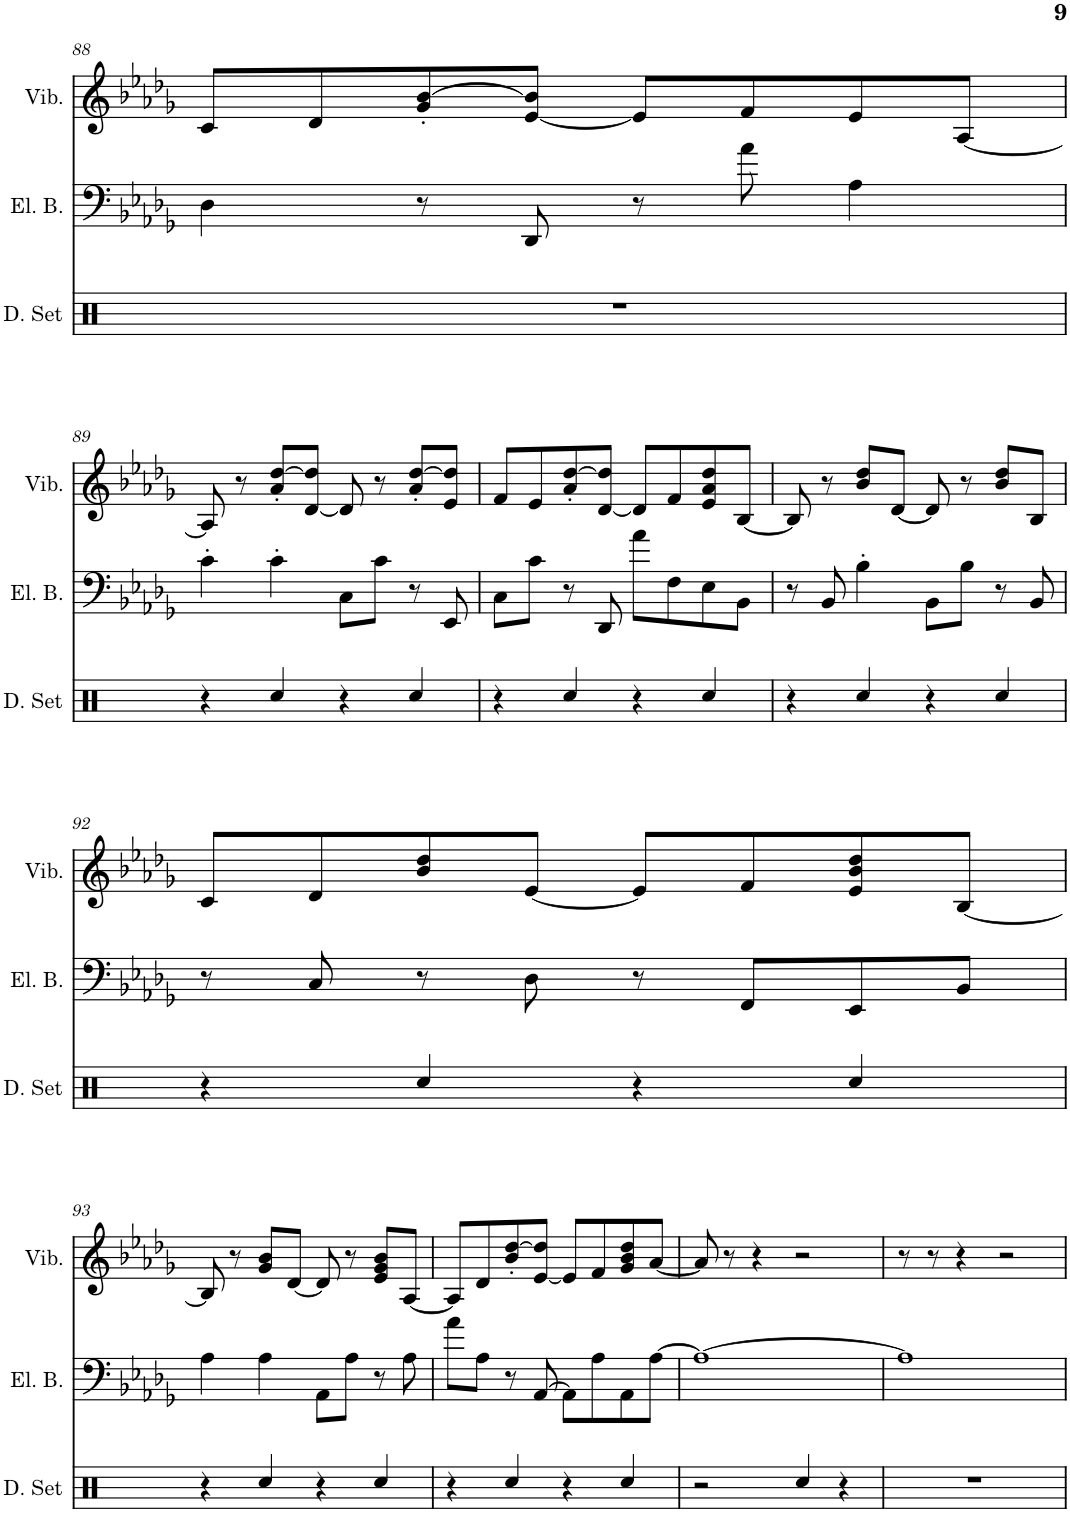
**kern	**kern	**kern
*part3	*part2	*part1
*staff3	*staff2	*staff1
*I"Drumset, Drum Set	*I"6-str. Electric Bass, Electric Bass	*I"Vibraphone
*I'D. Set	*I'El. B.	*I'Vib.
!!LO:PB:g=z
*clefX	*clefF4	*clefG2
*	*Trd7c12	*
*k[]	*k[b-e-a-d-g-]	*k[b-e-a-d-g-]
*M4/4	*M4/4	*M4/4
=88	=88	=88
1r	4D-\	8c/L
.	.	8d-/
.	8r	8g-/' [8b-/'
.	8DD-/	[8e-/ 8b-/]J
.	8r	8e-/L]
.	8a-\	8f/
.	4A-\	8e-/
.	.	[8A-/J
!!LO:LB:g=z
=89	=89	=89
4r	4c'\	8A-/]
.	.	8r
4Rcc/	4c'\	8a-/' [8dd-/'L
.	.	[8d-/ 8dd-/]J
4r	8C\L	8d-/]
.	8c\J	8r
4Rcc/	8r	8a-/' [8dd-/'L
.	8EE-/	8e-/ 8dd-/]J
=90	=90	=90
4r	8C\L	8f/L
.	8c\J	8e-/
4Rcc/	8r	8a-/' [8dd-/'
.	8DD-/	[8d-/ 8dd-/]J
4r	8a-\L	8d-/L]
.	8F\	8f/
4Rcc/	8E-\	8e-/ 8a-/ 8dd-/
.	8BB-\J	[8B-/J
=91	=91	=91
4r	8r	8B-/]
.	8BB-/	8r
4Rcc/	4B-'\	8b-/ 8dd-/L
.	.	[8d-/J
4r	8BB-\L	8d-/]
.	8B-\J	8r
4Rcc/	8r	8b-/ 8dd-/L
.	8BB-/	8B-/J
!!LO:LB:g=z
=92	=92	=92
4r	8r	8c/L
.	8C/	8d-/
4Rcc/	8r	8b-/ 8dd-/
.	8D-\	[8e-/J
4r	8r	8e-/L]
.	8FF/L	8f/
4Rcc/	8EE-/	8e-/ 8b-/ 8dd-/
.	8BB-/J	[8B-/J
!!LO:LB:g=z
=93	=93	=93
4r	4A-\	8B-/]
.	.	8r
4Rcc/	4A-\	8g-/ 8b-/L
.	.	[8d-/J
4r	8AA-\L	8d-/]
.	8A-\J	8r
4Rcc/	8r	8e-/ 8g-/ 8b-/L
.	8A-\	[8A-/J
=94	=94	=94
4r	8a-\L	8A-/L]
.	8A-\J	8d-/
4Rcc/	8r	8b-/' [8dd-/'
.	[8AA-/	[8e-/ 8dd-/]J
4r	8AA-\L]	8e-/L]
.	8A-\	8f/
4Rcc/	8AA-\	8g-/ 8b-/ 8dd-/
.	[8A-\J	[8a-/J
=95	=95	=95
2r	1A-_	8a-/]
.	.	8r
.	.	4r
4Rcc/	.	2r
4r	.	.
=96	=96	=96
1r	1A-]	8r
.	.	8r
.	.	4r
.	.	2r
=	=	=
*-	*-	*-
